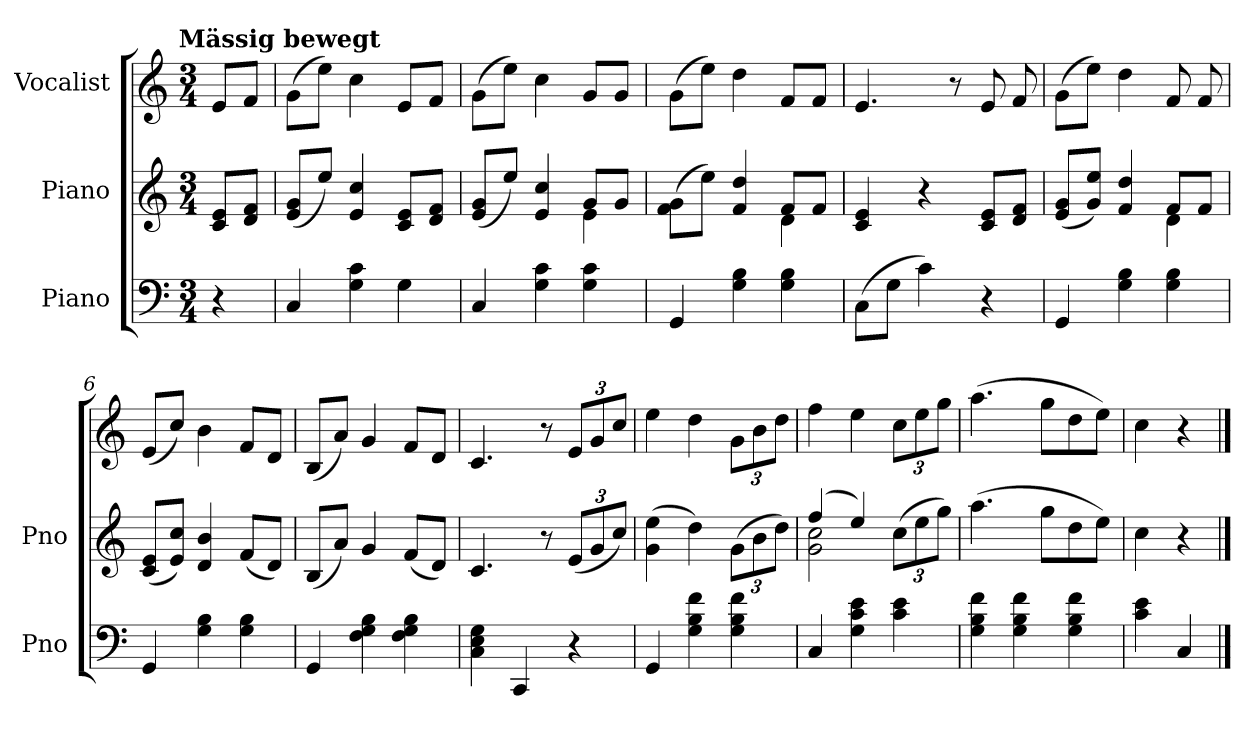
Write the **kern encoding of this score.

**kern	**kern	**kern
*part3	*part2	*part1
*staff3	*staff2	*staff1
*I"Piano	*I"Piano	*I"Vocalist
*I'Pno	*I'Pno	*
*clefF4	*clefG2	*clefG2
*k[]	*k[]	*k[]
*C:	*C:	*C:
!!LO:TX:omd:t=Mässig bewegt
*M3/4	*M3/4	*M3/4
*MM108	*MM108	*MM108
=	=	=
4r	8c 8eL	8eL
.	8d 8fJ	8fJ
=1	=1	=1
4C	(8e 8gL	(8gL
.	8eeJ)	8eeJ)
4G 4c	4e 4cc	4cc
4G	8c 8eL	8eL
.	8d 8fJ	8fJ
=2	=2	=2
*	*^	*
4C	(8e 8gL	2ryy	(8gL
.	8eeJ)	.	8eeJ)
4G 4c	4e 4cc	.	4cc
4G 4c	8gL	4e	8gL
.	8gJ	.	8gJ
=3	=3	=3	=3
4GG	(8f 8gL	2ryy	(8gL
.	8eeJ)	.	8eeJ)
4G 4B	4f 4dd	.	4dd
4G 4B	8fL	4d	8fL
.	8fJ	.	8fJ
*	*v	*v	*
=4	=4	=4
(8CL	4c 4e	4.e
8GJ	.	.
4c)	4r	.
.	.	8r
4r	8c 8eL	8e
.	8d 8fJ	8f
=5	=5	=5
*	*^	*
4GG	(8e 8gL	2ryy	(8gL
.	8g 8eeJ)	.	8eeJ)
4G 4B	4f 4dd	.	4dd
4G 4B	8fL	4d	8f
.	8fJ	.	8f
*	*v	*v	*
=6	=6	=6
4GG	(8c 8eL	(8eL
.	8e 8ccJ)	8ccJ)
4G 4B	4d 4b	4b
4G 4B	(8fL	8fL
.	8dJ)	8dJ
=7	=7	=7
4GG	(8BL	(8BL
.	8aJ)	8aJ)
4F 4G 4B	4g	4g
4F 4G 4B	(8fL	8fL
.	8dJ)	8dJ
=8	=8	=8
4C 4E 4G	4.c	4.c
4CC	.	.
.	8r	8r
4r	(12eL	12eL
.	12g	12g
.	12ccJ)	12ccJ
=9	=9	=9
4GG	(4g 4ee	4ee
4G 4B 4f	4dd)	4dd
4G 4B 4f	(12gL	12gL
.	12b	12b
.	12ddJ)	12ddJ
=10	=10	=10
*	*^	*
4C	(4ff	2g 2cc	4ff
4G 4c 4e	4ee)	.	4ee
4c 4e	4ryy	(12ccL	12ccL
.	.	12ee	12ee
.	.	12ggJ)	12ggJ
*	*v	*v	*
=11	=11	=11
4G 4B 4f	(4.aa	(4.aa
4G 4B 4f	.	.
.	8ggL	8ggL
4G 4B 4f	8dd	8dd
.	8eeJ)	8eeJ)
=12	=12	=12
4c 4e	4cc	4cc
4C	4r	4r
==	==	==
*-	*-	*-
